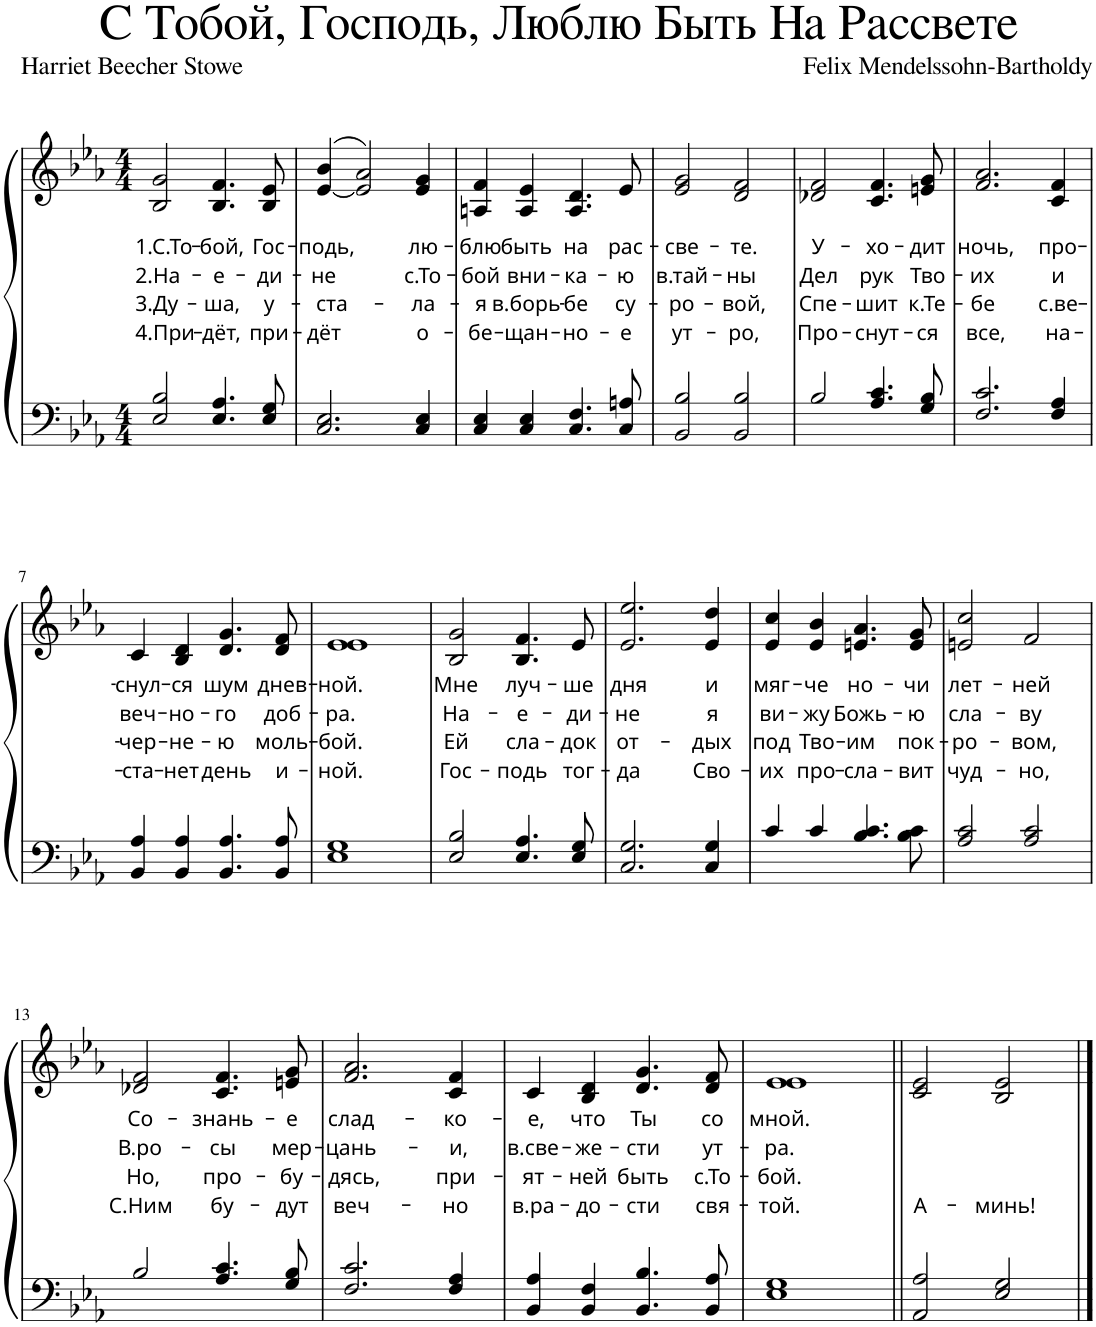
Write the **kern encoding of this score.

**kern	**kern	**text	**text	**text	**text
*part1	*part1	*part1	*part1	*part1	*part1
*staff2	*staff1	*staff1	*staff1	*staff1	*staff1
*I"Piano	*	*	*	*	*
*I'Pno.	*	*	*	*	*
*clefF4	*clefG2	*	*	*	*
*k[b-e-a-]	*k[b-e-a-]	*	*	*	*
*M4/4	*M4/4	*	*	*	*
=1	=1	=1	=1	=1	=1
!	!	!LO:LY:b	!LO:LY:b	!LO:LY:b	!LO:LY:b
2E-/ 2B-/	2B-/ 2g/	1.С.То-	2.На-	3.Ду-	4.При-
!	!	!LO:LY:b	!LO:LY:b	!LO:LY:b	!LO:LY:b
4.E-/ 4.A-/	4.B-/ 4.f/	-бой,	-е-	-ша,	-дёт,
!	!	!LO:LY:b	!LO:LY:b	!LO:LY:b	!LO:LY:b
8E-/ 8G/	8B-/ 8e-/	Гос-	-ди-	у-	при-
=2	=2	=2	=2	=2	=2
!	!	!LO:LY:b	!LO:LY:b	!LO:LY:b	!LO:LY:b
2.C/ 2.E-/	(>[4e-/ 4b-/	-подь,	-не	-ста-	-дёт
.	2e-/] 2a-/)	.	.	.	.
!	!	!LO:LY:b	!LO:LY:b	!LO:LY:b	!LO:LY:b
4C/ 4E-/	4e-/ 4g/	лю-	с.То-	-ла-	о-
=3	=3	=3	=3	=3	=3
!	!	!LO:LY:b	!LO:LY:b	!LO:LY:b	!LO:LY:b
4C/ 4E-/	4An/ 4f/	-блю	-бой	-я	-бе-
!	!	!LO:LY:b	!LO:LY:b	!LO:LY:b	!LO:LY:b
4C/ 4E-/	4A/ 4e-/	быть	вни-	в.борь-	-щан-
!	!	!LO:LY:b	!LO:LY:b	!LO:LY:b	!LO:LY:b
4.C/ 4.F/	4.A/ 4.d/	на	-ка-	-бе	-но-
!	!	!LO:LY:b	!LO:LY:b	!LO:LY:b	!LO:LY:b
8C/ 8An/	8e-/	рас-	-ю	су-	-е
=4	=4	=4	=4	=4	=4
!	!	!LO:LY:b	!LO:LY:b	!LO:LY:b	!LO:LY:b
2BB-/ 2B-/	2e-/ 2g/	-све-	в.тай-	-ро-	ут-
!	!	!LO:LY:b	!LO:LY:b	!LO:LY:b	!LO:LY:b
2BB-/ 2B-/	2d/ 2f/	-те.	-ны	-вой,	-ро,
=5	=5	=5	=5	=5	=5
!	!	!LO:LY:b	!LO:LY:b	!LO:LY:b	!LO:LY:b
2B-/	2d-X/ 2f/	У-	Дел	Спе-	Про-
!	!	!LO:LY:b	!LO:LY:b	!LO:LY:b	!LO:LY:b
4.A-/ 4.c/	4.c/ 4.f/	-хо-	рук	-шит	-снут-
!	!	!LO:LY:b	!LO:LY:b	!LO:LY:b	!LO:LY:b
8G/ 8B-/	8en/ 8g/	-дит	Тво-	к.Те-	-ся
=6	=6	=6	=6	=6	=6
!	!	!LO:LY:b	!LO:LY:b	!LO:LY:b	!LO:LY:b
2.F/ 2.c/	2.f/ 2.a-/	ночь,	-их	-бе	все,
!	!	!LO:LY:b	!LO:LY:b	!LO:LY:b	!LO:LY:b
4F/ 4A-/	4c/ 4f/	про-	и	с.ве-	на-
!!LO:LB:g=z
=7	=7	=7	=7	=7	=7
!	!	!LO:LY:b	!LO:LY:b	!LO:LY:b	!LO:LY:b
4BB-/ 4A-/	4c/	-снул-	веч-	-чер-	-ста-
!	!	!LO:LY:b	!LO:LY:b	!LO:LY:b	!LO:LY:b
4BB-/ 4A-/	4B-/ 4d/	-ся	-но-	-не-	-нет
!	!	!LO:LY:b	!LO:LY:b	!LO:LY:b	!LO:LY:b
4.BB-/ 4.A-/	4.d/ 4.g/	шум	-го	-ю	день
!	!	!LO:LY:b	!LO:LY:b	!LO:LY:b	!LO:LY:b
8BB-/ 8A-/	8d/ 8f/	днев-	доб-	моль-	и-
=8	=8	=8	=8	=8	=8
!	!	!LO:LY:b	!LO:LY:b	!LO:LY:b	!LO:LY:b
1E- 1G	1e- 1e-	-ной.	-ра.	-бой.	-ной.
=9	=9	=9	=9	=9	=9
!	!	!LO:LY:b	!LO:LY:b	!LO:LY:b	!LO:LY:b
2E-/ 2B-/	2B-/ 2g/	Мне	На-	Ей	Гос-
!	!	!LO:LY:b	!LO:LY:b	!LO:LY:b	!LO:LY:b
4.E-/ 4.A-/	4.B-/ 4.f/	луч-	-е-	сла-	-подь
!	!	!LO:LY:b	!LO:LY:b	!LO:LY:b	!LO:LY:b
8E-/ 8G/	8e-/	-ше	-ди-	-док	тог-
=10	=10	=10	=10	=10	=10
!	!	!LO:LY:b	!LO:LY:b	!LO:LY:b	!LO:LY:b
2.C/ 2.G/	2.e-/ 2.ee-/	дня	-не	от-	-да
!	!	!LO:LY:b	!LO:LY:b	!LO:LY:b	!LO:LY:b
4C/ 4G/	4e-/ 4dd/	и	я	-дых	Сво-
=11	=11	=11	=11	=11	=11
!	!	!LO:LY:b	!LO:LY:b	!LO:LY:b	!LO:LY:b
4c/	4e-/ 4cc/	мяг-	ви-	под	-их
!	!	!LO:LY:b	!LO:LY:b	!LO:LY:b	!LO:LY:b
4c/	4e-/ 4b-/	-че	-жу	Тво-	про-
!	!	!LO:LY:b	!LO:LY:b	!LO:LY:b	!LO:LY:b
4.B-/ 4.c/	4.en/ 4.a-/	но-	Божь-	-им	-сла-
!	!	!LO:LY:b	!LO:LY:b	!LO:LY:b	!LO:LY:b
8B-\ 8c\	8e/ 8g/	-чи	-ю	пок-	-вит
=12	=12	=12	=12	=12	=12
!	!	!LO:LY:b	!LO:LY:b	!LO:LY:b	!LO:LY:b
2A-/ 2c/	2en/ 2cc/	лет-	сла-	-ро-	чуд-
!	!	!LO:LY:b	!LO:LY:b	!LO:LY:b	!LO:LY:b
2A-/ 2c/	2f/	-ней	-ву	-вом,	-но,
!!LO:LB:g=z
=13	=13	=13	=13	=13	=13
!	!	!LO:LY:b	!LO:LY:b	!LO:LY:b	!LO:LY:b
2B-/	2d-X/ 2f/	Со-	В.ро-	Но,	С.Ним
!	!	!LO:LY:b	!LO:LY:b	!LO:LY:b	!LO:LY:b
4.A-/ 4.c/	4.c/ 4.f/	-знань-	-сы	про-	бу-
!	!	!LO:LY:b	!LO:LY:b	!LO:LY:b	!LO:LY:b
8G/ 8B-/	8en/ 8g/	-е	мер-	-бу-	-дут
=14	=14	=14	=14	=14	=14
!	!	!LO:LY:b	!LO:LY:b	!LO:LY:b	!LO:LY:b
2.F/ 2.c/	2.f/ 2.a-/	слад-	-цань-	-дясь,	веч-
!	!	!LO:LY:b	!LO:LY:b	!LO:LY:b	!LO:LY:b
4F/ 4A-/	4c/ 4f/	-ко-	-и,	при-	-но
=15	=15	=15	=15	=15	=15
!	!	!LO:LY:b	!LO:LY:b	!LO:LY:b	!LO:LY:b
4BB-/ 4A-/	4c/	-е,	в.све-	-ят-	в.ра-
!	!	!LO:LY:b	!LO:LY:b	!LO:LY:b	!LO:LY:b
4BB-/ 4F/	4B-/ 4d/	что	-же-	-ней	-до-
!	!	!LO:LY:b	!LO:LY:b	!LO:LY:b	!LO:LY:b
4.BB-/ 4.B-/	4.d/ 4.g/	Ты	-сти	быть	-сти
!	!	!LO:LY:b	!LO:LY:b	!LO:LY:b	!LO:LY:b
8BB-/ 8A-/	8d/ 8f/	со	ут-	с.То-	свя-
=16	=16	=16	=16	=16	=16
!	!	!LO:LY:b	!LO:LY:b	!LO:LY:b	!LO:LY:b
1E- 1G	1e- 1e-	мной.	-ра.	-бой.	-той.
=17||	=17||	=17||	=17||	=17||	=17||
!	!	!	!	!	!LO:LY:b
2AA-/ 2A-/	2c/ 2e-/	.	.	.	А-
!	!	!	!	!	!LO:LY:b
2E-/ 2G/	2B-/ 2e-/	.	.	.	-минь!
==	==	==	==	==	==
*-	*-	*-	*-	*-	*-
